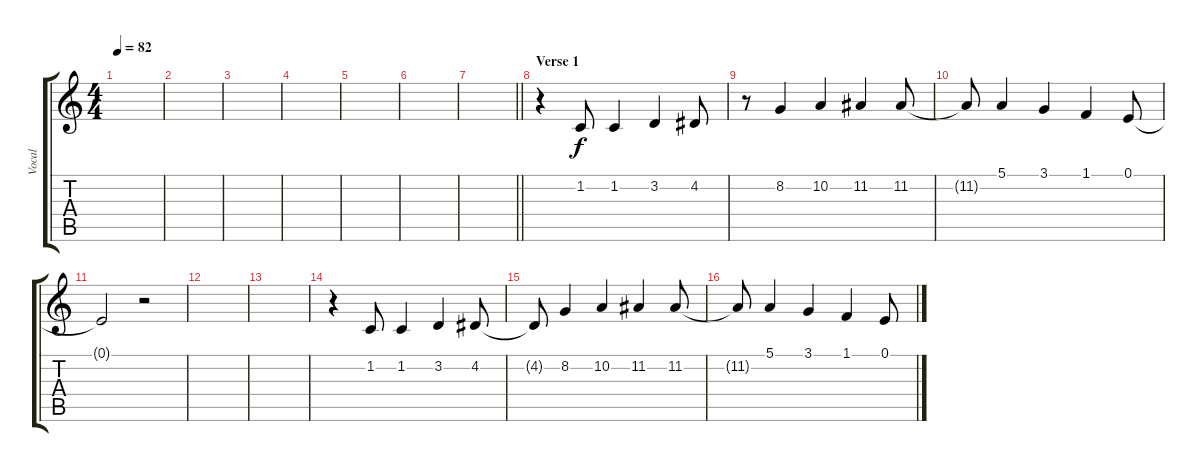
\track ("Vocal" "Vocal") {instrument synthbrass1}
\staff {score tabs}
\tuning (E4 B3 G3 D3 A2 E2) {hide}
\ts (4 4)
\tempo 82
\clef g2
\ks c
|
|
|
|
|
|
\barLineRight lightlight
|
\section ("" "Verse 1")
r.4 1.2.8 1.2.4 3.2.4 4.2.8 |
r.8 8.2.4 10.2.4 11.2.4 11.2.8 |
11.2{t}.8 5.1.4 3.1.4 1.1.4 0.1.8 |
0.1{t}.2 r.2 |
|
|
r.4 1.2.8 1.2.4 3.2.4 4.2.8 |
4.2{t}.8 8.2.4 10.2.4 11.2.4 11.2.8 |
11.2{t}.8 5.1.4 3.1.4 1.1.4 0.1.8
